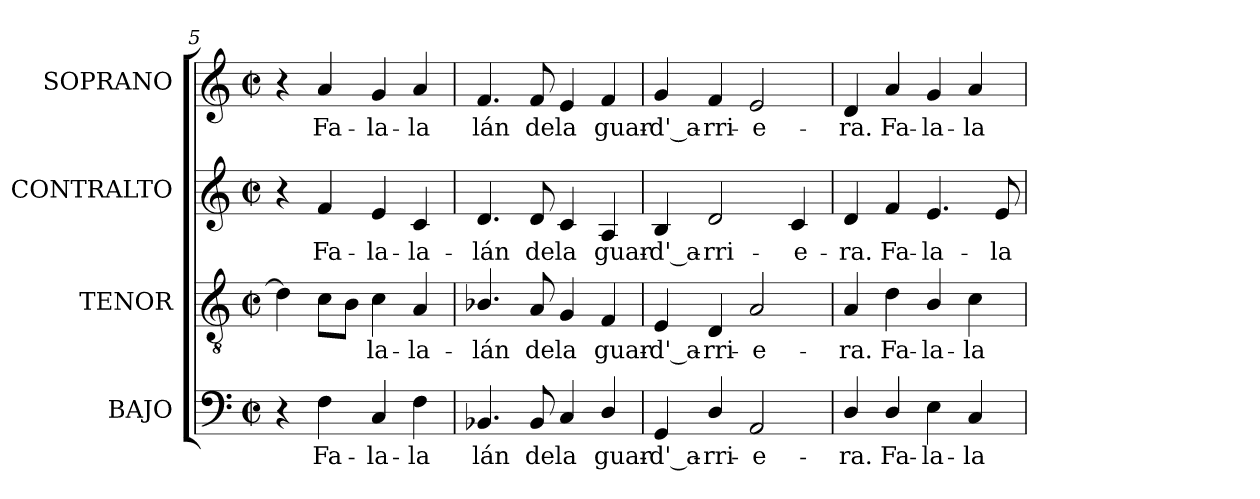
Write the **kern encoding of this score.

**kern	**text	**kern	**text	**kern	**text	**kern	**text
*part4	*part4	*part3	*part3	*part2	*part2	*part1	*part1
*staff4	*staff4	*staff3	*staff3	*staff2	*staff2	*staff1	*staff1
*I"BAJO	*	*I"TENOR	*	*I"CONTRALTO	*	*I"SOPRANO	*
*I'B.	*	*I'T.	*	*I'A.	*	*I'S.	*
*clefF4	*	*clefGv2	*	*clefG2	*	*clefG2	*
*	*	*ITrd7c12	*	*	*	*	*
*k[]	*	*k[]	*	*k[]	*	*k[]	*
*C:	*	*C:	*	*C:	*	*C:	*
*M2/2	*	*M2/2	*	*M2/2	*	*M2/2	*
*met(c|)	*	*met(c|)	*	*met(c|)	*	*met(c|)	*
=5	=5	=5	=5	=5	=5	=5	=5
4r	.	4Di\]	.	4r	.	4r	.
!	!LO:LY:b:color=#000000	!	!	!	!	!	!
!	!	!	!	!	!LO:LY:b:color=#000000	!	!
!	!	!	!	!	!	!	!LO:LY:b:color=#000000
4Fi\	Fa-	8Ci\L	.	4fi/	Fa-	4ai/	Fa-
.	.	8BBi\J	.	.	.	.	.
!	!LO:LY:b:color=#000000	!	!	!	!	!	!
!	!	!	!LO:LY:b:color=#000000	!	!	!	!
!	!	!	!	!	!LO:LY:b:color=#000000	!	!
!	!	!	!	!	!	!	!LO:LY:b:color=#000000
4Ci/	-la-	4Ci\	-la-	4ei/	-la-	4gi/	-la-
!	!LO:LY:b:color=#000000	!	!	!	!	!	!
!	!	!	!LO:LY:b:color=#000000	!	!	!	!
!	!	!	!	!	!LO:LY:b:color=#000000	!	!
!	!	!	!	!	!	!	!LO:LY:b:color=#000000
4Fi\	-la	4AAi/	-la-	4ci/	-la-	4ai/	-la
!!LO:LB:g=z
=6	=6	=6	=6	=6	=6	=6	=6
!	!LO:LY:b:color=#000000	!	!	!	!	!	!
!	!	!	!LO:LY:b:color=#000000	!	!	!	!
!	!	!	!	!	!LO:LY:b:color=#000000	!	!
!	!	!	!	!	!	!	!LO:LY:b:color=#000000
4.BB-Xi/	lán	4.BB-Xi/	-lán	4.di/	-lán	4.fi/	lán
!	!LO:LY:b:color=#000000	!	!	!	!	!	!
!	!	!	!LO:LY:b:color=#000000	!	!	!	!
!	!	!	!	!	!LO:LY:b:color=#000000	!	!
!	!	!	!	!	!	!	!LO:LY:b:color=#000000
8BB-i/	de	8AAi/	de	8di/	de	8fi/	de
!	!LO:LY:b:color=#000000	!	!	!	!	!	!
!	!	!	!LO:LY:b:color=#000000	!	!	!	!
!	!	!	!	!	!LO:LY:b:color=#000000	!	!
!	!	!	!	!	!	!	!LO:LY:b:color=#000000
4Ci/	la	4GGi/	la	4ci/	la	4ei/	la
!	!LO:LY:b:color=#000000	!	!	!	!	!	!
!	!	!	!LO:LY:b:color=#000000	!	!	!	!
!	!	!	!	!	!LO:LY:b:color=#000000	!	!
!	!	!	!	!	!	!	!LO:LY:b:color=#000000
4Di/	guar-	4FFi/	guar-	4Ai/	guar-	4fi/	guar-
=7	=7	=7	=7	=7	=7	=7	=7
!	!LO:LY:b:color=#000000	!	!	!	!	!	!
!	!	!	!LO:LY:b:color=#000000	!	!	!	!
!	!	!	!	!	!LO:LY:b:color=#000000	!	!
!	!	!	!	!	!	!	!LO:LY:b:color=#000000
4GGi/	-d'_a-	4EEi/	-d'_a-	4Bi/	-d'_a-	4gi/	-d'_a-
!	!LO:LY:b:color=#000000	!	!	!	!	!	!
!	!	!	!LO:LY:b:color=#000000	!	!	!	!
!	!	!	!	!	!LO:LY:b:color=#000000	!	!
!	!	!	!	!	!	!	!LO:LY:b:color=#000000
4Di/	-rri-	4DDi/	-rri-	2di/	-rri-	4fi/	-rri-
!	!LO:LY:b:color=#000000	!	!	!	!	!	!
!	!	!	!LO:LY:b:color=#000000	!	!	!	!
!	!	!	!	!	!	!	!LO:LY:b:color=#000000
2AAi/	-e-	2AAi/	-e-	.	.	2ei/	-e-
!	!	!	!	!	!LO:LY:b:color=#000000	!	!
.	.	.	.	4ci/	-e-	.	.
=8	=8	=8	=8	=8	=8	=8	=8
!	!LO:LY:b:color=#000000	!	!	!	!	!	!
!	!	!	!LO:LY:b:color=#000000	!	!	!	!
!	!	!	!	!	!LO:LY:b:color=#000000	!	!
!	!	!	!	!	!	!	!LO:LY:b:color=#000000
4Di/	-ra.	4AAi/	-ra.	4di/	-ra.	4di/	-ra.
!	!LO:LY:b:color=#000000	!	!	!	!	!	!
!	!	!	!LO:LY:b:color=#000000	!	!	!	!
!	!	!	!	!	!LO:LY:b:color=#000000	!	!
!	!	!	!	!	!	!	!LO:LY:b:color=#000000
4Di/	Fa-	4Di\	Fa-	4fi/	Fa-	4ai/	Fa-
!	!LO:LY:b:color=#000000	!	!	!	!	!	!
!	!	!	!LO:LY:b:color=#000000	!	!	!	!
!	!	!	!	!	!LO:LY:b:color=#000000	!	!
!	!	!	!	!	!	!	!LO:LY:b:color=#000000
4Ei\	-la-	4BBi/	-la-	4.ei/	-la-	4gi/	-la-
!	!LO:LY:b:color=#000000	!	!	!	!	!	!
!	!	!	!LO:LY:b:color=#000000	!	!	!	!
!	!	!	!	!	!	!	!LO:LY:b:color=#000000
4Ci/	-la-	4Ci\	-la-	.	.	4ai/	-la-
!	!	!	!	!	!LO:LY:b:color=#000000	!	!
.	.	.	.	8ei/	-la-	.	.
=	=	=	=	=	=	=	=
*-	*-	*-	*-	*-	*-	*-	*-
